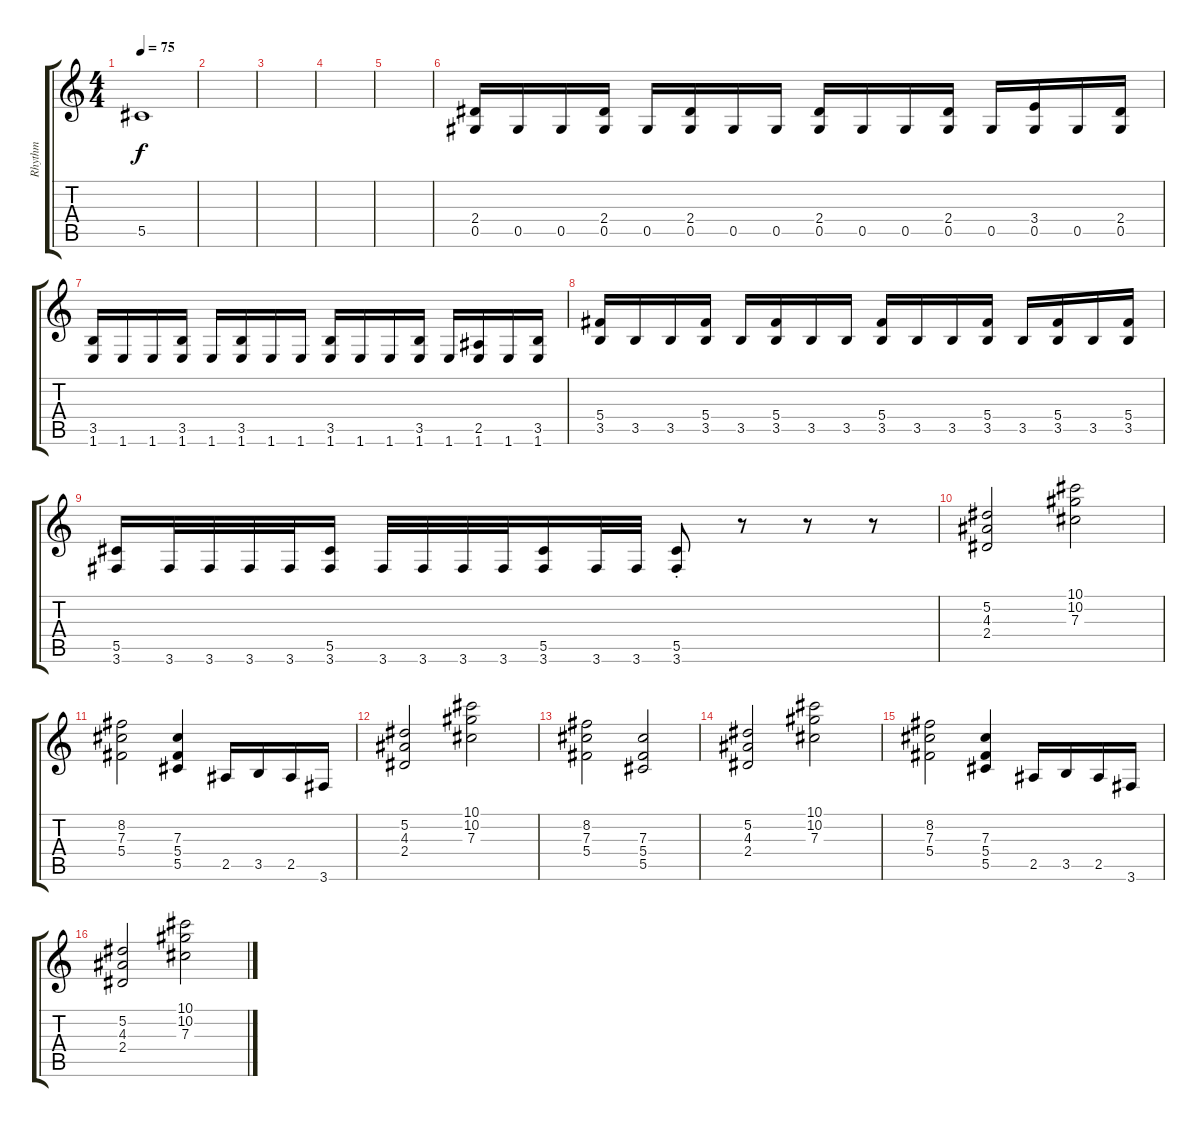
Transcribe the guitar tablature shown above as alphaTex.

\track ("Rhythm" "Rhythm") {instrument distortionguitar}
\staff {score tabs}
\tuning (Eb4 Bb3 Gb3 Db3 Ab2 Eb2) {hide}
\ts (4 4)
\tempo 75
\clef g2
\ks c
5.5.1{dy f} |
|
|
|
|
(2.4 0.5).16 0.5.16 0.5.16 (2.4 0.5).16 0.5.16 (2.4 0.5).16 0.5.16 0.5.16 (2.4 0.5).16 0.5.16 0.5.16 (2.4 0.5).16 0.5.16 (3.4 0.5).16 0.5.16 (2.4 0.5).16 |
(3.5 1.6).16 1.6.16 1.6.16 (3.5 1.6).16 1.6.16 (3.5 1.6).16 1.6.16 1.6.16 (3.5 1.6).16 1.6.16 1.6.16 (3.5 1.6).16 1.6.16 (2.5 1.6).16 1.6.16 (3.5 1.6).16 |
(5.4 3.5).16 3.5.16 3.5.16 (5.4 3.5).16 3.5.16 (5.4 3.5).16 3.5.16 3.5.16 (5.4 3.5).16 3.5.16 3.5.16 (5.4 3.5).16 3.5.16 (5.4 3.5).16 3.5.16 (5.4 3.5).16 |
(5.5 3.6).16 3.6.32 3.6.32 3.6.32 3.6.32 (5.5 3.6).16 3.6.32 3.6.32 3.6.32 3.6.32 (5.5 3.6).16 3.6.32 3.6.32 (5.5{st} 3.6{st}).8 r.8 r.8 r.8 |
(5.2 4.3 2.4).2 (10.1 10.2 7.3).2 |
(8.2 7.3 5.4).2 (7.3 5.4 5.5).4 2.5.16 3.5.16 2.5.16 3.6.16 |
(5.2 4.3 2.4).2 (10.1 10.2 7.3).2 |
(8.2 7.3 5.4).2 (7.3 5.4 5.5).2 |
(5.2 4.3 2.4).2 (10.1 10.2 7.3).2 |
(8.2 7.3 5.4).2 (7.3 5.4 5.5).4 2.5.16 3.5.16 2.5.16 3.6.16 |
(5.2 4.3 2.4).2 (10.1 10.2 7.3).2
